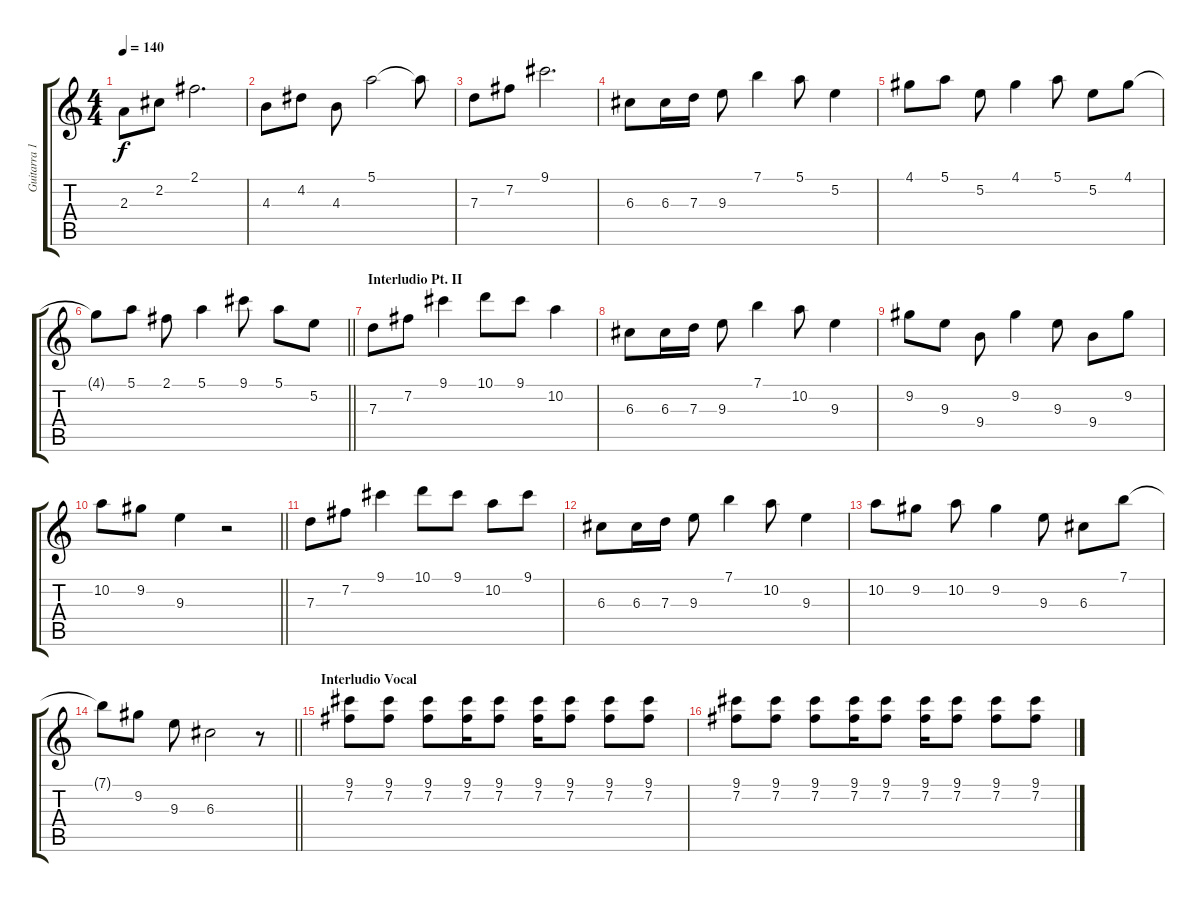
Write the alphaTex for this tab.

\track ("Guitarra 1" "Guitarra 1") {instrument distortionguitar}
\staff {score tabs}
\tuning (E4 B3 G3 D3 A2 E2) {hide}
\ts (4 4)
\tempo 140
\clef g2
\ks c
2.3.8{dy f} 2.2.8 2.1.2{d} |
4.3.8 4.2.8 4.3.8 5.1.2 5.1{t}.8 |
7.3.8 7.2.8 9.1.2{d} |
6.3.8 6.3.16 7.3.16 9.3.8 7.1.4 5.1.8 5.2.4 |
4.1.8 5.1.8 5.2.8 4.1.4 5.1.8 5.2.8 4.1.8 |
\barLineRight lightlight
4.1{t}.8 5.1.8 2.1.8 5.1.4 9.1.8 5.1.8 5.2.8 |
\section ("" "Interludio Pt. II")
7.3.8 7.2.8 9.1.4 10.1.8 9.1.8 10.2.4 |
6.3.8 6.3.16 7.3.16 9.3.8 7.1.4 10.2.8 9.3.4 |
9.2.8 9.3.8 9.4.8 9.2.4 9.3.8 9.4.8 9.2.8 |
\barLineRight lightlight
10.2.8 9.2.8 9.3.4 r.2 |
7.3.8 7.2.8 9.1.4 10.1.8 9.1.8 10.2.8 9.1.8 |
6.3.8 6.3.16 7.3.16 9.3.8 7.1.4 10.2.8 9.3.4 |
10.2.8 9.2.8 10.2.8 9.2.4 9.3.8 6.3.8 7.1.8 |
\barLineRight lightlight
7.1{t}.8 9.2.8 9.3.8 6.3.2 r.8 |
\section ("" "Interludio Vocal")
(9.1 7.2).8 (9.1 7.2).8 (9.1 7.2).8 (9.1 7.2).16 (9.1 7.2).8 (9.1 7.2).16 (9.1 7.2).8 (9.1 7.2).8 (9.1 7.2).8 |
(9.1 7.2).8 (9.1 7.2).8 (9.1 7.2).8 (9.1 7.2).16 (9.1 7.2).8 (9.1 7.2).16 (9.1 7.2).8 (9.1 7.2).8 (9.1 7.2).8
